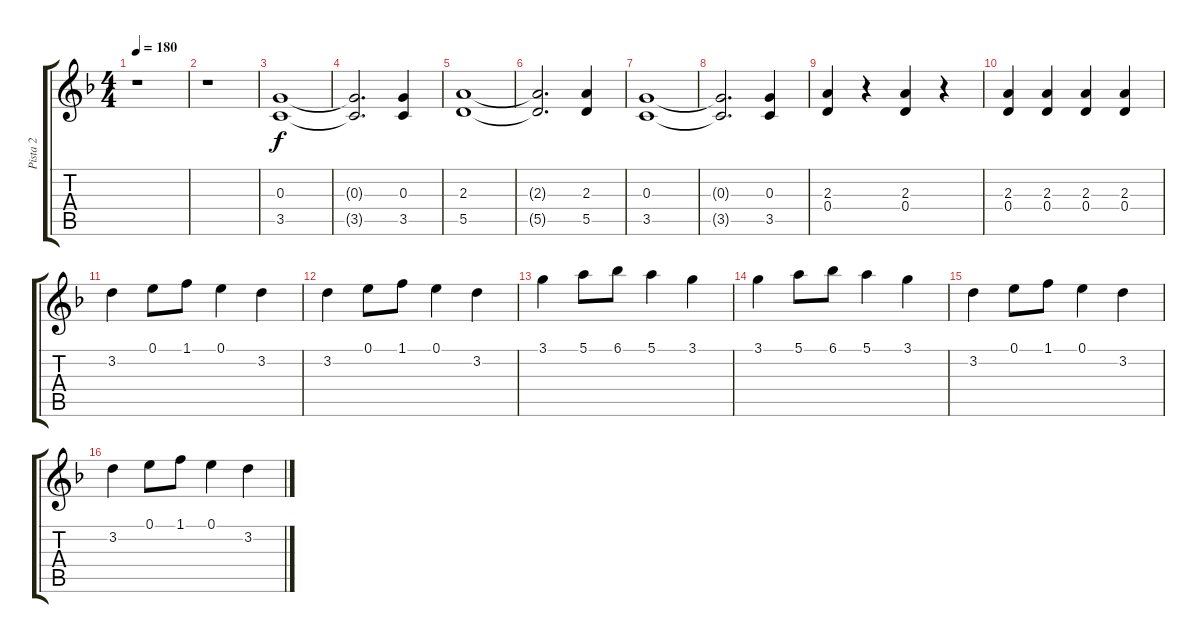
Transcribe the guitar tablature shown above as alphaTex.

\track ("Pista 2" "Pista 2") {instrument distortionguitar}
\staff {score tabs}
\tuning (E4 B3 G3 D3 A2 E2) {hide}
\ts (4 4)
\tempo 180
\clef g2
\ks dminor
r.1{dy f} |
r.1 |
(0.3 3.5).1 |
(0.3{t} 3.5{t}).2{d} (0.3 3.5).4 |
(2.3 5.5).1 |
(2.3{t} 5.5{t}).2{d} (2.3 5.5).4 |
(0.3 3.5).1 |
(0.3{t} 3.5{t}).2{d} (0.3 3.5).4 |
(2.3 0.4).4 r.4 (2.3 0.4).4 r.4 |
(2.3 0.4).4 (2.3 0.4).4 (2.3 0.4).4 (2.3 0.4).4 |
3.2.4 0.1.8 1.1.8 0.1.4 3.2.4 |
3.2.4 0.1.8 1.1.8 0.1.4 3.2.4 |
3.1.4 5.1.8 6.1.8 5.1.4 3.1.4 |
3.1.4 5.1.8 6.1.8 5.1.4 3.1.4 |
3.2.4 0.1.8 1.1.8 0.1.4 3.2.4 |
3.2.4 0.1.8 1.1.8 0.1.4 3.2.4
